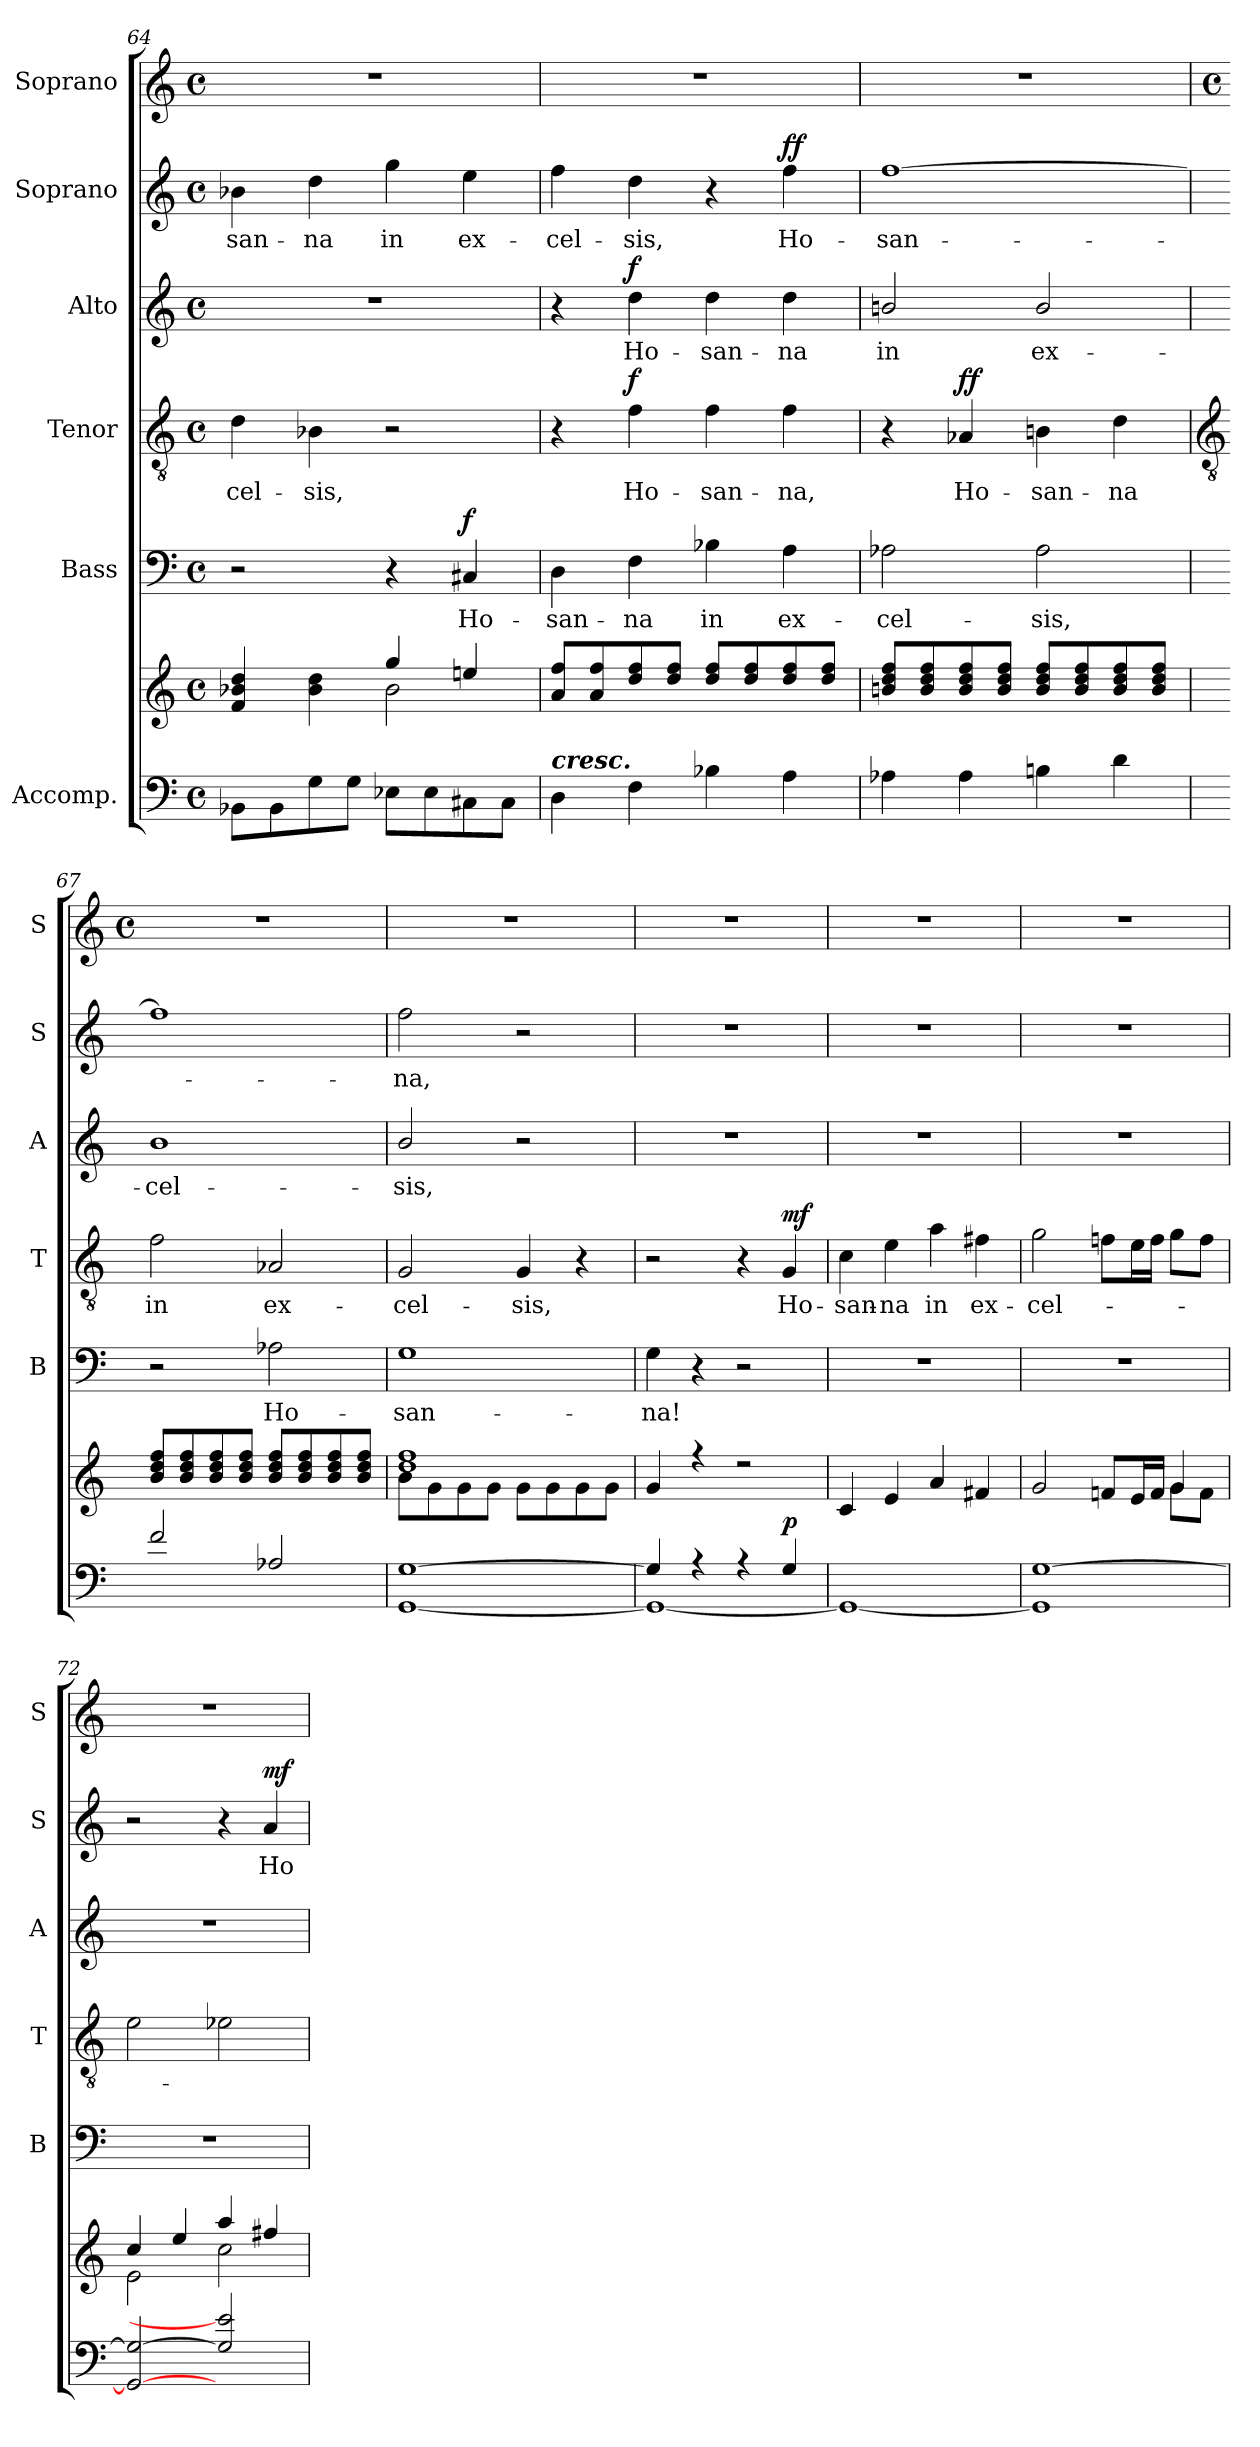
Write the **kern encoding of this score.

**kern	**kern	**dynam	**kern	**text	**dynam	**kern	**text	**dynam	**kern	**text	**dynam	**kern	**text	**dynam	**kern
*part6	*part6	*part6	*part5	*part5	*part5	*part4	*part4	*part4	*part3	*part3	*part3	*part2	*part2	*part2	*part1
*staff7	*staff6	*staff6/7	*staff5	*staff5	*staff5	*staff4	*staff4	*staff4	*staff3	*staff3	*staff3	*staff2	*staff2	*staff2	*staff1
*I"Accomp.	*	*	*I"Bass	*	*	*I"Tenor	*	*	*I"Alto	*	*	*I"Soprano	*	*	*I"Soprano
*	*	*	*I'B	*	*	*I'T	*	*	*I'A	*	*	*I'S	*	*	*I'S
*clefF4	*clefG2	*	*clefF4	*	*	*clefGv2	*	*	*clefG2	*	*	*clefG2	*	*	*clefG2
*k[]	*k[]	*	*k[]	*	*	*k[]	*	*	*k[]	*	*	*k[]	*	*	*k[]
*C:	*C:	*	*C:	*	*	*C:	*	*	*C:	*	*	*C:	*	*	*C:
*M4/4	*M4/4	*	*M4/4	*	*	*M4/4	*	*	*M4/4	*	*	*M4/4	*	*	*M4/4
*met(c)	*met(c)	*	*met(c)	*	*	*met(c)	*	*	*met(c)	*	*	*met(c)	*	*	*met(c)
=64	=64	=64	=64	=64	=64	=64	=64	=64	=64	=64	=64	=64	=64	=64	=64
*	*^	*	*	*	*	*	*	*	*	*	*	*	*	*	*
!	!	!	!	!	!	!	!	!LO:LY:b	!	!	!	!	!	!LO:LY:b	!	!
8BB-XL	4f 4b-X 4dd	2ryy	.	2r	.	.	4d	-cel-	.	1r	.	.	4b-X	-san-	.	1r
8BB-	.	.	.	.	.	.	.	.	.	.	.	.	.	.	.	.
!	!	!	!	!	!	!	!	!LO:LY:b	!	!	!	!	!	!LO:LY:b	!	!
8G	4b- 4dd	.	.	.	.	.	4B-X	-sis,	.	.	.	.	4dd	-na	.	.
8GJ	.	.	.	.	.	.	.	.	.	.	.	.	.	.	.	.
!	!	!	!	!	!	!	!	!	!	!	!	!	!	!LO:LY:b	!	!
8E-XL	4gg/	2b-\	.	4r	.	.	2r	.	.	.	.	.	4gg	in	.	.
8E-	.	.	.	.	.	.	.	.	.	.	.	.	.	.	.	.
!	!	!	!	!	!LO:LY:b	!LO:DY:b	!	!	!	!	!	!	!	!LO:LY:b	!	!
8C#X	4een/	.	.	4C#X	Ho-	f	.	.	.	.	.	.	4ee	ex-	.	.
8C#J	.	.	.	.	.	.	.	.	.	.	.	.	.	.	.	.
=65	=65	=65	=65	=65	=65	=65	=65	=65	=65	=65	=65	=65	=65	=65	=65	=65
!LO:TX:a:Bi:t=cresc.	!	!	!	!	!	!	!	!	!	!	!	!	!	!	!	!
!	!	!	!	!	!LO:LY:b	!	!	!	!	!	!	!	!	!LO:LY:b	!	!
4D	8a 8ffL	1ryy	.	4D	-san-	.	4r	.	.	4r	.	.	4ff	-cel-	.	1r
.	8a 8ff	.	.	.	.	.	.	.	.	.	.	.	.	.	.	.
!	!	!	!	!	!LO:LY:b	!	!	!LO:LY:b	!LO:DY:b	!	!LO:LY:b	!LO:DY:b	!	!LO:LY:b	!	!
4F	8dd 8ff	.	.	4F	-na	.	4f	Ho-	f	4dd	Ho-	f	4dd	-sis,	.	.
.	8dd 8ffJ	.	.	.	.	.	.	.	.	.	.	.	.	.	.	.
!	!	!	!	!	!LO:LY:b	!	!	!LO:LY:b	!	!	!LO:LY:b	!	!	!	!	!
4B-X	8dd 8ffL	.	.	4B-X	in	.	4f	-san-	.	4dd	-san-	.	4r	.	.	.
.	8dd 8ff	.	.	.	.	.	.	.	.	.	.	.	.	.	.	.
!	!	!	!	!	!LO:LY:b	!	!	!LO:LY:b	!	!	!LO:LY:b	!	!	!LO:LY:b	!LO:DY:b	!
4A	8dd 8ff	.	.	4A	ex-	.	4f	-na,	.	4dd	-na	.	4ff	Ho-	ff	.
.	8dd 8ffJ	.	.	.	.	.	.	.	.	.	.	.	.	.	.	.
=66	=66	=66	=66	=66	=66	=66	=66	=66	=66	=66	=66	=66	=66	=66	=66	=66
!	!	!	!	!	!LO:LY:b	!	!	!	!	!	!LO:LY:b	!	!	!LO:LY:b	!	!
4A-X	8bn 8dd 8ffL	1ryy	.	2A-X	-cel-	.	4r	.	.	2bn/	in	.	[1ff	-san-	.	1r
.	8b 8dd 8ff	.	.	.	.	.	.	.	.	.	.	.	.	.	.	.
!	!	!	!	!	!	!	!	!LO:LY:b	!LO:DY:b	!	!	!	!	!	!	!
4A-	8b 8dd 8ff	.	.	.	.	.	4A-X	Ho-	ff	.	.	.	.	.	.	.
.	8b 8dd 8ffJ	.	.	.	.	.	.	.	.	.	.	.	.	.	.	.
!	!	!	!	!	!LO:LY:b	!	!	!LO:LY:b	!	!	!LO:LY:b	!	!	!	!	!
4Bn	8b 8dd 8ffL	.	.	2A-	-sis,	.	4Bn	-san-	.	2b/	ex-	.	.	.	.	.
.	8b 8dd 8ff	.	.	.	.	.	.	.	.	.	.	.	.	.	.	.
!	!	!	!	!	!	!	!	!LO:LY:b	!	!	!	!	!	!	!	!
4d	8b 8dd 8ff	.	.	.	.	.	4d	-na	.	.	.	.	.	.	.	.
.	8b 8dd 8ffJ	.	.	.	.	.	.	.	.	.	.	.	.	.	.	.
!!LO:LB:g=z
=67	=67	=67	=67	=67	=67	=67	=67	=67	=67	=67	=67	=67	=67	=67	=67	=67
*	*	*	*	*	*	*	*clefGv2	*	*	*	*	*	*	*	*	*
*	*	*	*	*	*	*	*	*	*	*	*	*	*	*	*	*M4/4
*	*	*	*	*	*	*	*	*	*	*	*	*	*	*	*	*met(c)
*^	*	*	*	*	*	*	*	*	*	*	*	*	*	*	*	*
!	!	!	!	!	!	!	!	!	!LO:LY:b	!	!	!LO:LY:b	!	!	!	!	!
2f	1ryy	8b 8dd 8ffL	1ryy	.	2r	.	.	2f	in	.	1b	-cel-	.	1ff]	.	.	1r
.	.	8b 8dd 8ff	.	.	.	.	.	.	.	.	.	.	.	.	.	.	.
.	.	8b 8dd 8ff	.	.	.	.	.	.	.	.	.	.	.	.	.	.	.
.	.	8b 8dd 8ffJ	.	.	.	.	.	.	.	.	.	.	.	.	.	.	.
!	!	!	!	!	!	!LO:LY:b	!	!	!LO:LY:b	!	!	!	!	!	!	!	!
2A-X	.	8b 8dd 8ffL	.	.	2A-X	Ho-	.	2A-X	ex-	.	.	.	.	.	.	.	.
.	.	8b 8dd 8ff	.	.	.	.	.	.	.	.	.	.	.	.	.	.	.
.	.	8b 8dd 8ff	.	.	.	.	.	.	.	.	.	.	.	.	.	.	.
.	.	8b 8dd 8ffJ	.	.	.	.	.	.	.	.	.	.	.	.	.	.	.
=68	=68	=68	=68	=68	=68	=68	=68	=68	=68	=68	=68	=68	=68	=68	=68	=68	=68
!	!	!	!	!	!	!LO:LY:b	!	!	!LO:LY:b	!	!	!LO:LY:b	!	!	!LO:LY:b	!	!
[1G	[1GG\	1dd 1ff	8b\L	.	1G	-san-	.	2G	-cel-	.	2b/	-sis,	.	2ff	na,	.	1r
.	.	.	8g\	.	.	.	.	.	.	.	.	.	.	.	.	.	.
.	.	.	8g\	.	.	.	.	.	.	.	.	.	.	.	.	.	.
.	.	.	8g\J	.	.	.	.	.	.	.	.	.	.	.	.	.	.
!	!	!	!	!	!	!	!	!	!LO:LY:b	!	!	!	!	!	!	!	!
.	.	.	8g\L	.	.	.	.	4G	-sis,	.	2r	.	.	2r	.	.	.
.	.	.	8g\	.	.	.	.	.	.	.	.	.	.	.	.	.	.
.	.	.	8g\	.	.	.	.	4r	.	.	.	.	.	.	.	.	.
.	.	.	8g\J	.	.	.	.	.	.	.	.	.	.	.	.	.	.
=69	=69	=69	=69	=69	=69	=69	=69	=69	=69	=69	=69	=69	=69	=69	=69	=69	=69
!	!	!	!	!	!	!LO:LY:b	!	!	!	!	!	!	!	!	!	!	!
4G/]	1GG\_	4g	1ryy	.	4G	-na!	.	2r	.	.	1r	.	.	1r	.	.	1r
4r	.	4r	.	.	4r	.	.	.	.	.	.	.	.	.	.	.	.
4r	.	2r	.	.	2r	.	.	4r	.	.	.	.	.	.	.	.	.
!	!	!	!	!LO:DY:a=2	!	!	!	!	!LO:LY:b	!LO:DY:b	!	!	!	!	!	!	!
4G/	.	.	.	p	.	.	.	4G	Ho-	mf	.	.	.	.	.	.	.
=70	=70	=70	=70	=70	=70	=70	=70	=70	=70	=70	=70	=70	=70	=70	=70	=70	=70
!	!	!	!	!	!	!	!	!	!LO:LY:b	!	!	!	!	!	!	!	!
1ryy	1GG\_	4c	1ryy	.	1r	.	.	4c	-san-	.	1r	.	.	1r	.	.	1r
!	!	!	!	!	!	!	!	!	!LO:LY:b	!	!	!	!	!	!	!	!
.	.	4e	.	.	.	.	.	4e	-na	.	.	.	.	.	.	.	.
!	!	!	!	!	!	!	!	!	!LO:LY:b	!	!	!	!	!	!	!	!
.	.	4a	.	.	.	.	.	4a	in	.	.	.	.	.	.	.	.
!	!	!	!	!	!	!	!	!	!LO:LY:b	!	!	!	!	!	!	!	!
.	.	4f#X	.	.	.	.	.	4f#X	ex-	.	.	.	.	.	.	.	.
=71	=71	=71	=71	=71	=71	=71	=71	=71	=71	=71	=71	=71	=71	=71	=71	=71	=71
!	!	!	!	!	!	!	!	!	!LO:LY:b	!	!	!	!	!	!	!	!
[1G	1GG\]	2g	2ryy	.	1r	.	.	2g	-cel-	.	1r	.	.	1r	.	.	1r
.	.	8fnL	4ryy	.	.	.	.	8fnL	.	.	.	.	.	.	.	.	.
.	.	16eL	.	.	.	.	.	16eL	.	.	.	.	.	.	.	.	.
.	.	16fJJ	.	.	.	.	.	16fJJ	.	.	.	.	.	.	.	.	.
.	.	4g	8g\L	.	.	.	.	8gL	.	.	.	.	.	.	.	.	.
.	.	.	8f\J	.	.	.	.	8fJ	.	.	.	.	.	.	.	.	.
=72	=72	=72	=72	=72	=72	=72	=72	=72	=72	=72	=72	=72	=72	=72	=72	=72	=72
2GG_ 2G_	1ryy	4cc/	2e\	.	1r	.	.	2e	.	.	1r	.	.	2r	.	.	1r
.	.	4ee/	.	.	.	.	.	.	.	.	.	.	.	.	.	.	.
2G] 2e-]	.	4aa/	2cc\	.	.	.	.	2e-X	.	.	.	.	.	4r	.	.	.
!	!	!	!	!	!	!	!	!	!	!	!	!	!	!	!LO:LY:b	!LO:DY:b	!
.	.	4ff#X/	.	.	.	.	.	.	.	.	.	.	.	4a	Ho-	mf	.
*v	*v	*	*	*	*	*	*	*	*	*	*	*	*	*	*	*	*
*	*v	*v	*	*	*	*	*	*	*	*	*	*	*	*	*	*
=	=	=	=	=	=	=	=	=	=	=	=	=	=	=	=
*-	*-	*-	*-	*-	*-	*-	*-	*-	*-	*-	*-	*-	*-	*-	*-
